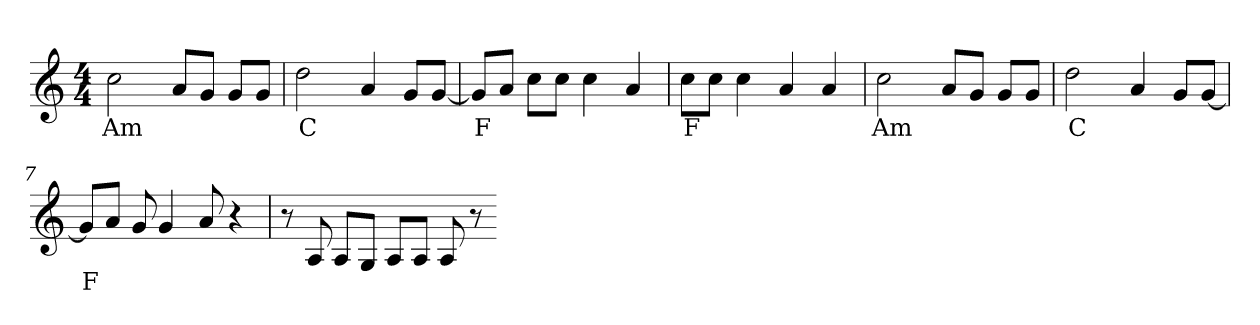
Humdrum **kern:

**kern	**text
*part1	*part1
*staff1	*staff1
*clefG2	*
*k[]	*
*M4/4	*
=1	=1
2cc	Am
8a/L	.
8g/J	.
8g/L	.
8g/J	.
=2	=2
2dd	C
4a	.
8g/L	.
[8g/J	.
=3	=3
8g/L]	F
8a/J	.
8cc\L	.
8cc\J	.
4cc	.
4a	.
=4	=4
8cc\L	F
8cc\J	.
4cc	.
4a	.
4a	.
=5	=5
2cc	Am
8a/L	.
8g/J	.
8g/L	.
8g/J	.
=6	=6
2dd	C
4a	.
8g/L	.
[8g/J	.
=7	=7
8g/L]	F
8a/J	.
8g	.
4g	.
8a	.
4r	.
=8	=8
8r	.
8A	.
8A/L	.
8G/J	.
8A/L	.
8A/J	.
8A	.
8r	.
=-	=-
*-	*-
